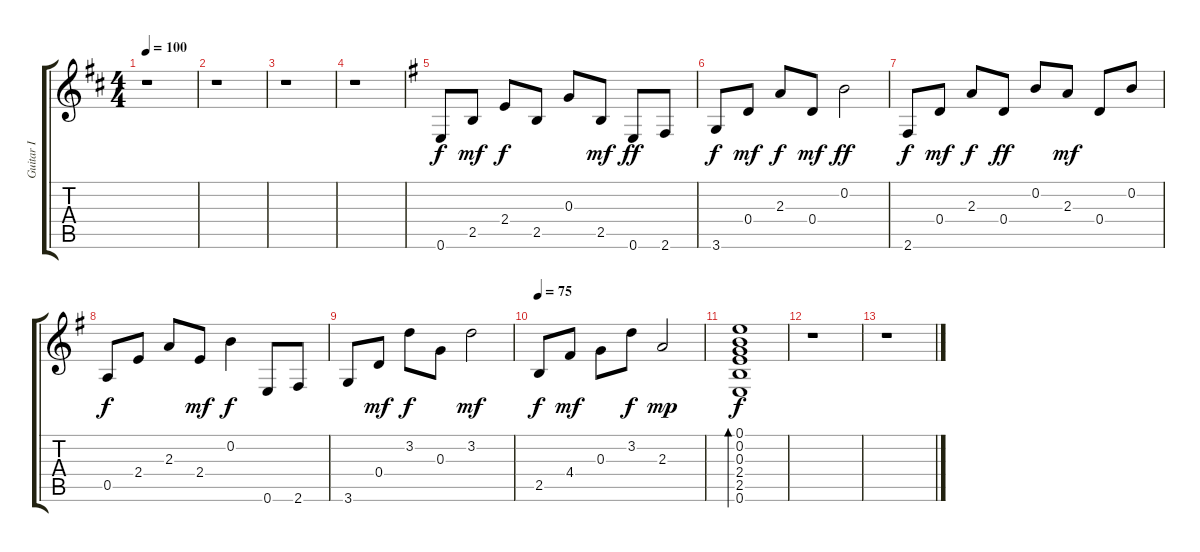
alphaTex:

\track ("Guitar I" "Guitar I") {instrument acousticguitarnylon}
\staff {score tabs}
\tuning (E4 B3 G3 D3 A2 E2) {hide}
\ts (4 4)
\tempo 100
\clef g2
\ks bminor
r.1{dy f} |
r.1 |
r.1 |
r.1 |
\ks g
0.6.8 2.5.8{dy mf} 2.4.8{dy f} 2.5.8 0.3.8 2.5.8{dy mf} 0.6.8{dy ff} 2.6.8 |
3.6.8{dy f} 0.4.8{dy mf} 2.3.8{dy f} 0.4.8{dy mf} 0.2.2{dy ff} |
2.6.8{dy f} 0.4.8{dy mf} 2.3.8{dy f} 0.4.8{dy ff} 0.2.8 2.3.8{dy mf} 0.4.8 0.2.8 |
0.5.8{dy f} 2.4.8 2.3.8 2.4.8{dy mf} 0.2.4{dy f} 0.6.8 2.6.8 |
3.6.8 0.4.8{dy mf} 3.2.8{dy f} 0.3.8 3.2.2{dy mf} |
\tempo 75
2.5.8{dy f} 4.4.8{dy mf} 0.3.8 3.2.8{dy f} 2.3.2{dy mp} |
(0.1 0.2 0.3 2.4 2.5 0.6).1{bd 240 dy f} |
r.1 |
r.1
